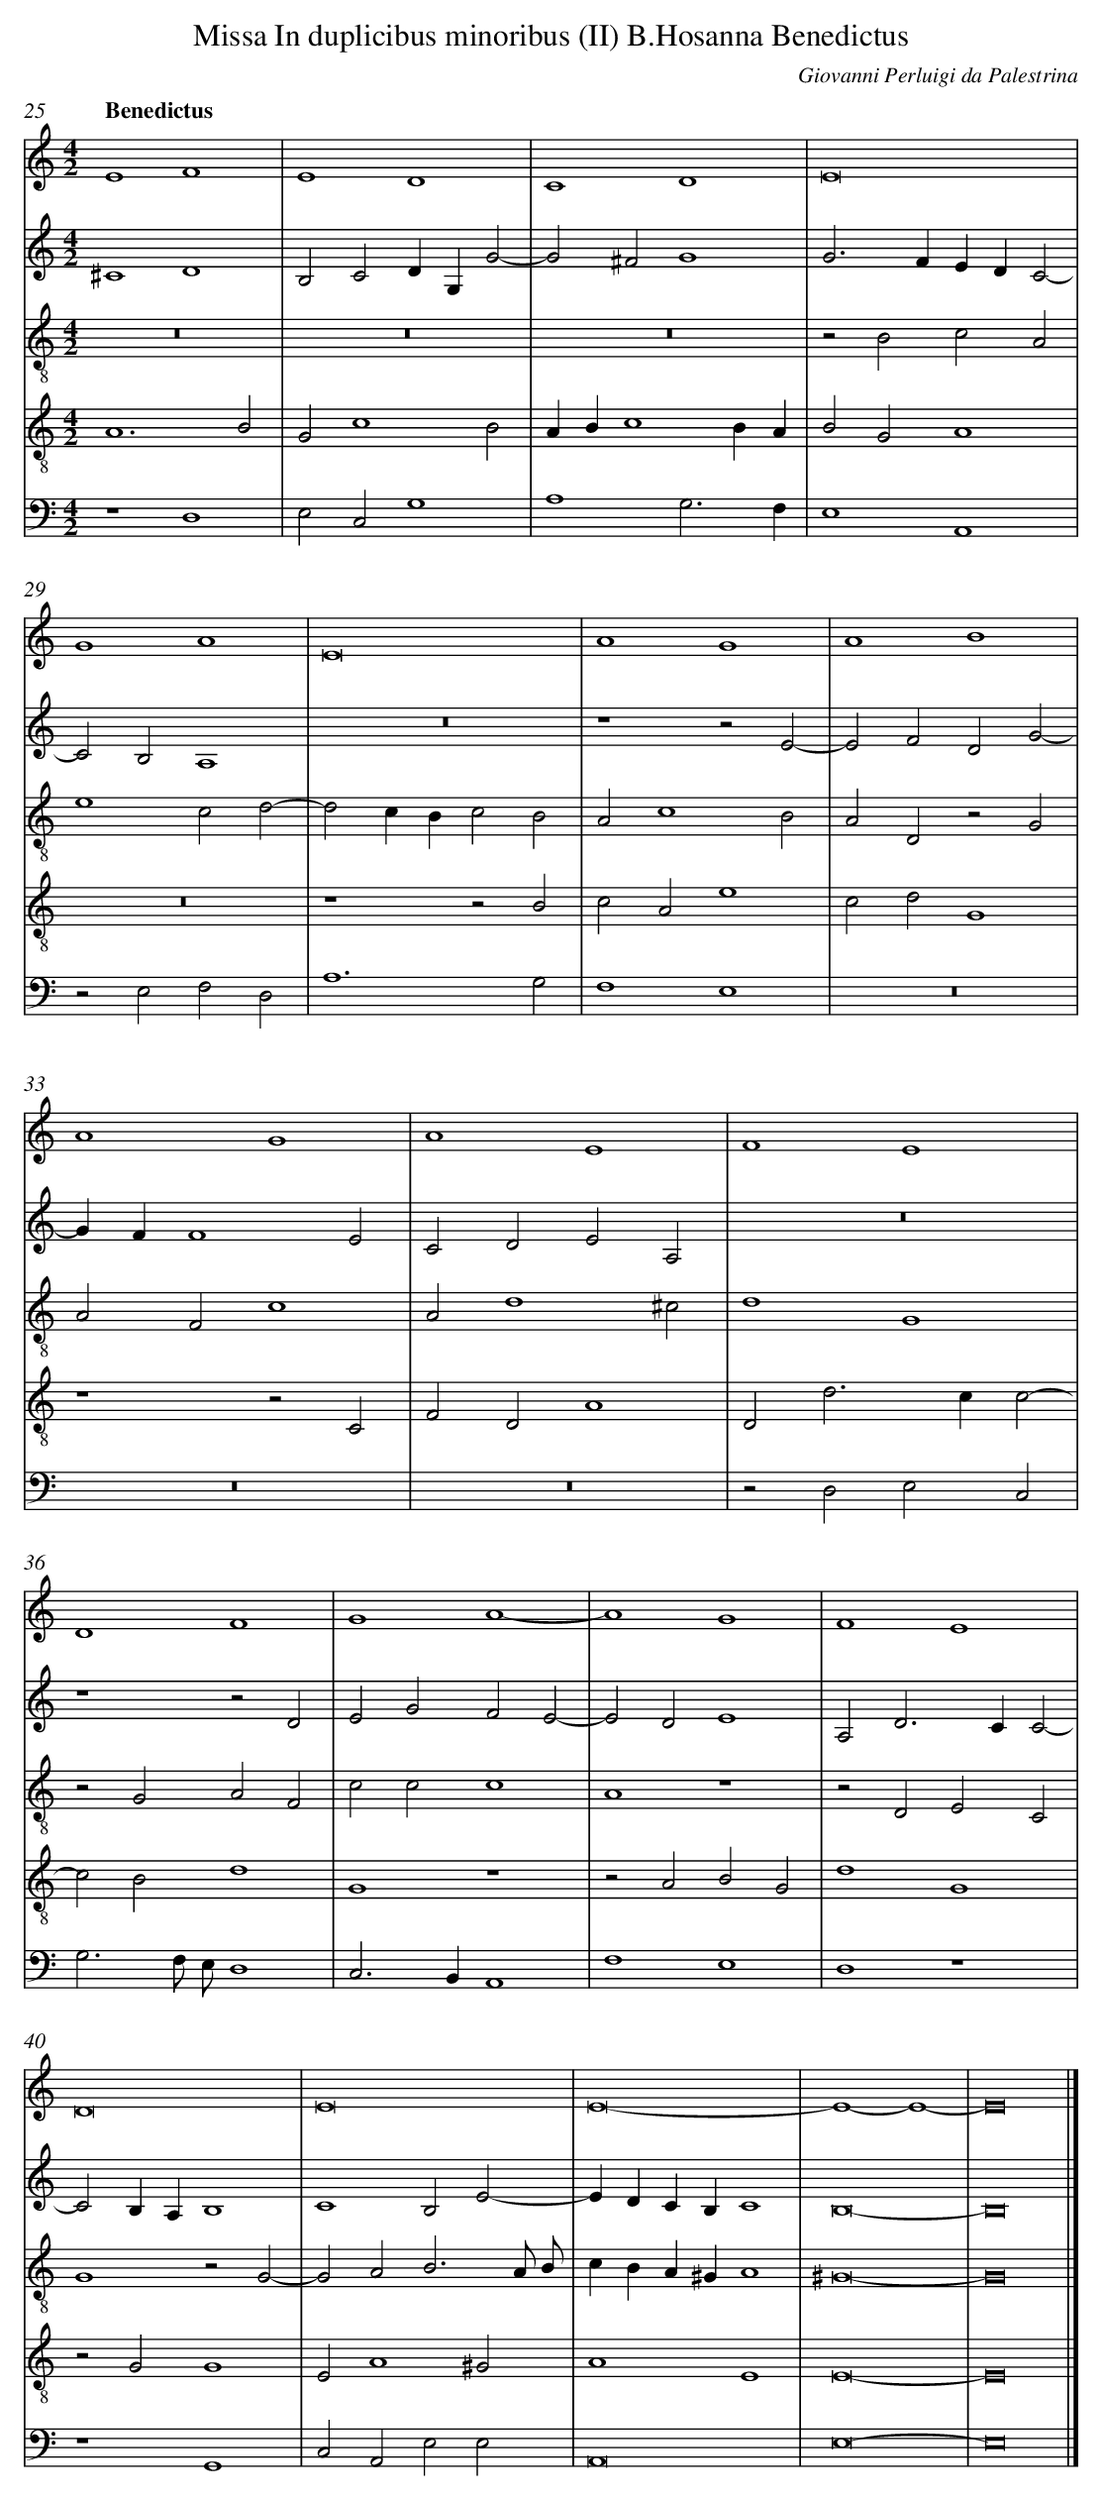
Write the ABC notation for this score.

X:1
T: Missa In duplicibus minoribus (II) B.Hosanna Benedictus
C: Giovanni Perluigi da Palestrina
L: 1/4
M: 4/2
Q: "Benedictus"
V: 1 clef=treble
V: 2 clef=treble
V: 3 clef=treble-8
V: 4 clef=treble-8
V: 5 clef=bass
K: C
[V:1] E4F4 |
[V:2] ^C4D4 |
[V:3] z8 |
[V:4] A6B2 |
[V:5] z4D,4 |
[V:1] E4D4 |
[V:2] B,2C2DG,G2- |
[V:3] z8 |
[V:4] G2c4B2 |
[V:5] E,2C,2G,4 |
[V:1] C4D4 |
[V:2] G2^F2G4 |
[V:3] z8 |
[V:4] ABc4BA |
[V:5] A,4G,3F, |
[V:1] E8 |
[V:2] G2>F2EDC2- |
[V:3] z2B2c2A2 |
[V:4] B2G2A4 |
[V:5] E,4A,,4 |
[V:1] G4A4 |
[V:2] C2B,2A,4 |
[V:3] e4c2d2- |
[V:4] z8 |
[V:5] z2E,2F,2D,2 |
[V:1] E8 |
[V:2] z8 |
[V:3] d2cBc2B2 |
[V:4] z4z2B2 |
[V:5] A,6G,2 |
[V:1] A4G4 |
[V:2] z4z2E2- |
[V:3] A2c4B2 |
[V:4] c2A2e4 |
[V:5] F,4E,4 |
[V:1] A4B4 |
[V:2] E2F2D2G2- |
[V:3] A2D2z2G2 |
[V:4] c2d2G4 |
[V:5] z8 |
[V:1] A4G4 |
[V:2] GFF4E2 |
[V:3] A2F2c4 |
[V:4] z4z2C2 |
[V:5] z8 |
[V:1] A4E4 |
[V:2] C2D2E2A,2 |
[V:3] A2d4^c2 |
[V:4] F2D2A4 |
[V:5] z8 |
[V:1] F4E4 |
[V:2] z8 |
[V:3] d4G4 |
[V:4] D2d2>c2c2- |
[V:5] z2D,2E,2C,2 |
[V:1] D4F4 |
[V:2] z4z2D2 |
[V:3] z2G2A2F2 |
[V:4] c2B2d4 |
[V:5] G,3F,/ E,/D,4 |
[V:1] G4A4- |
[V:2] E2G2F2E2- |
[V:3] c2c2c4 |
[V:4] G4z4 |
[V:5] C,2>B,,2A,,4 |
[V:1] A4G4 |
[V:2] E2D2E4 |
[V:3] A4z4 |
[V:4] z2A2B2G2 |
[V:5] F,4E,4 |
[V:1] F4E4 |
[V:2] A,2D2>C2C2- |
[V:3] z2D2E2C2 |
[V:4] d4G4 |
[V:5] D,4z4 |
[V:1] D8 |
[V:2] C2B,A,B,4 |
[V:3] G4z2G2- |
[V:4] z2G2G4 |
[V:5] z4G,,4 |
[V:1] E8 |
[V:2] C4B,2E2- |
[V:3] G2A2B3A/ B/ |
[V:4] E2A4^G2 |
[V:5] C,2A,,2E,2E,2 |
[V:1] E8- |
[V:2] EDCB,C4 |
[V:3] cBA^GA4 |
[V:4] A4E4 |
[V:5] A,,8 |
[V:1] E4-E4- |
[V:2] B,8- |
[V:3] ^G8- |
[V:4] E8- |
[V:5] E,8- |
[V:1] E8 |]
[V:2] B,8 |]
[V:3] G8 |]
[V:4] E8 |]
[V:5] E,8 |]
